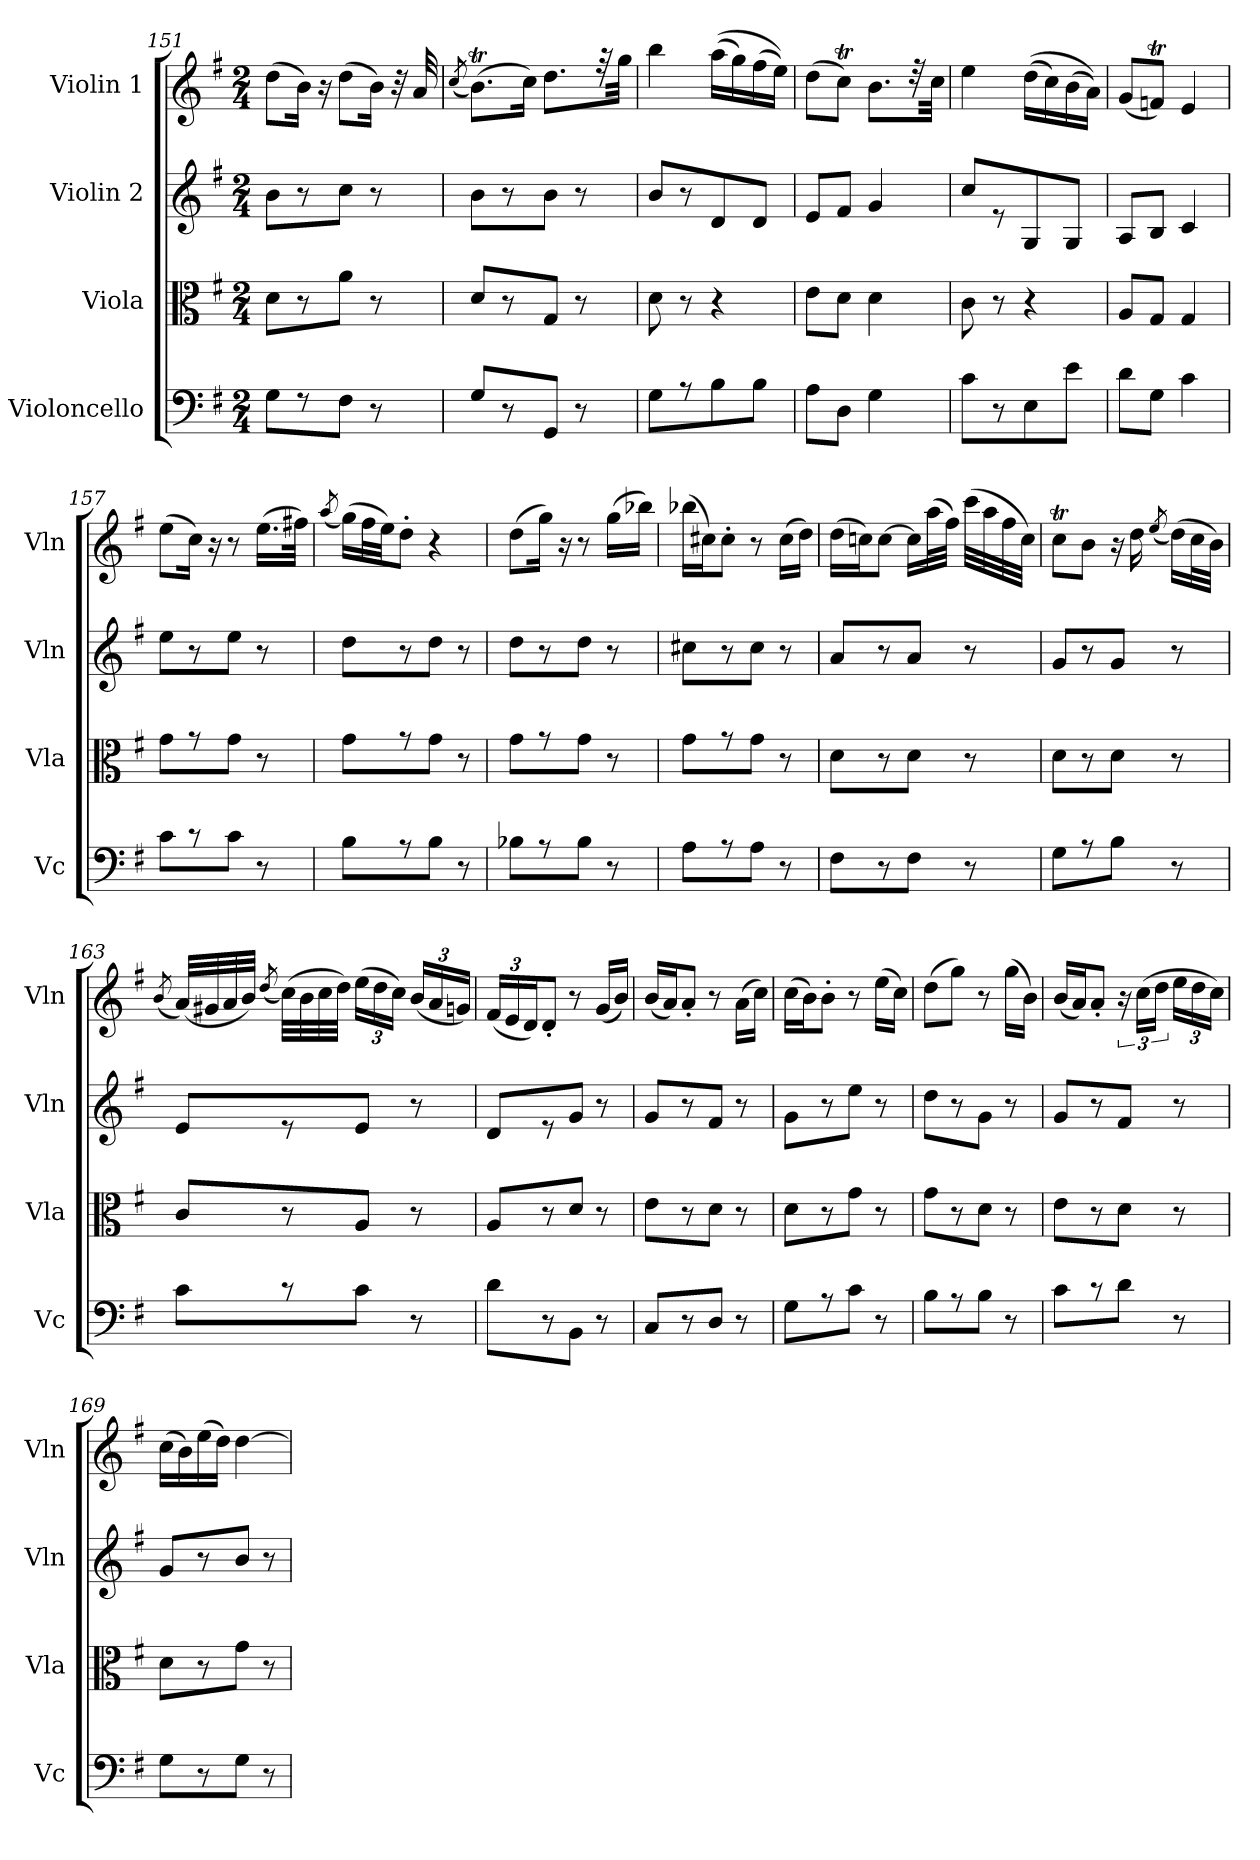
**kern	**kern	**kern	**kern
*part4	*part3	*part2	*part1
*staff4	*staff3	*staff2	*staff1
*I"Violoncello	*I"Viola	*I"Violin 2	*I"Violin 1
*I'Vc	*I'Vla	*I'Vln	*I'Vln
*clefF4	*clefC3	*clefG2	*clefG2
*k[f#]	*k[f#]	*k[f#]	*k[f#]
*M2/4	*M2/4	*M2/4	*M2/4
=151	=151	=151	=151
8G\L	8d\L	8b\L	(>8dd\L
8rF	8r	8r	16b\Jk)
.	.	.	16r
8F#\J	8a\J	8cc\J	(>8dd\L
8r	8r	8r	16b\Jk)
.	.	.	32r
.	.	.	32a/
!!LO:LB:g=z
=152	=152	=152	=152
.	.	.	(<8qcc/
8G/L	8d/L	8b\L	(>8.bt\L)
8r	8r	8r	.
.	.	.	16cc\Jk)
8GG/J	8G/J	8b\J	8.dd\L
8r	8r	8r	.
.	.	.	32rff
.	.	.	32gg\Jkk
=153	=153	=153	=153
8G\L	8d\	8b/L	4bb\
8r	8r	8r	.
8B\	4r	8d/	(>(>16aa\LL
.	.	.	16gg\)
8B\J	.	8d/J	(>16ff#\
.	.	.	16ee\JJ))
=154	=154	=154	=154
8A\L	8e\L	8e/L	(>8dd\L
8D\J	8d\J	8f#/J	8ccT\J)
4G\	4d\	4g/	8.b\L
.	.	.	32rdd
.	.	.	32cc\Jkk
=155	=155	=155	=155
8c\L	8c\	8cc/L	4ee\
8r	8r	8r	.
8E\	4r	8G/	(>(>16dd\LL
.	.	.	16cc\)
8e\J	.	8G/J	(>16b\
.	.	.	16a\JJ))
=156	=156	=156	=156
8d\L	8A/L	8A/L	(<8g/L
8G\J	8G/J	8B/J	8fnT/J)
4c\	4G/	4c/	4e/
=157	=157	=157	=157
8c\L	8g\L	8ee\L	(>8ee\L
8r	8r	8r	16cc\Jk)
.	.	.	16r
8c\J	8g\J	8ee\J	8r
8r	8r	8r	(>16.ee\LL
.	.	.	32ff#X\JJk)
!!LO:LB:g=z
=158	=158	=158	=158
.	.	.	(<8qaa/
8B\L	8g\L	8dd\L	(>16gg\LL)
.	.	.	32ff#\L
.	.	.	32ee\JJ)
8r	8r	8r	8dd'\J
8B\J	8g\J	8dd\J	4r
8r	8r	8r	.
=159	=159	=159	=159
8B-X\L	8g\L	8dd\L	(>8dd\L
8r	8r	8r	16gg\Jk)
.	.	.	16r
8B-\J	8g\J	8dd\J	8r
8r	8r	8r	(>16gg\LL
.	.	.	16bb-X\JJ)
=160	=160	=160	=160
8A\L	8g\L	8cc#X\L	(>16bb-X\LL
.	.	.	16cc#X\J)
8r	8r	8r	8cc#'\J
8A\J	8g\J	8cc#\J	8r
8r	8r	8r	(>16cc#\LL
.	.	.	16dd\JJ)
=161	=161	=161	=161
8F#\L	8d\L	8a/L	(>16dd\LL
.	.	.	16ccn\J)
8r	8r	8r	[8cc\J
8F#\J	8d\J	8a/J	16cc\LL]
.	.	.	(>32aa\L
.	.	.	32ff#\JJJ)
8r	8r	8r	(>32ccc\LLL
.	.	.	32aa\
.	.	.	32ff#\
.	.	.	32cc\JJJ)
=162	=162	=162	=162
8G\L	8d\L	8g/L	8ccT\L
8r	8r	8r	8b\J
8B\J	8d\J	8g/J	16r
.	.	.	16dd\
.	.	.	(<8qee/
8r	8r	8r	(>16dd\LL)
.	.	.	32cc\L
.	.	.	32b\JJJ)
!!LO:PB:g=z
=163	=163	=163	=163
.	.	.	(<8qb/
8c\L	8c/L	8e/L	(<32a/LLL)
.	.	.	32g#X/
.	.	.	32a/
.	.	.	32b/JJJ)
.	.	.	(<8qdd/
8r	8r	8r	(>32cc\LLL)
.	.	.	32b\
.	.	.	32cc\
.	.	.	32dd\JJJ)
*	*	*	*Xbrackettup
8c\J	8A/J	8e/J	(>24ee\LL
.	.	.	24dd\
.	.	.	24cc\JJ)
8r	8r	8r	(<24b/LL
.	.	.	24a/
.	.	.	24gn/JJ)
=164	=164	=164	=164
8d\L	8A/L	8d/L	(<24f#/LL
.	.	.	24e/
.	.	.	24d/J)
8r	8r	8r	8d'/J
8BB\J	8d/J	8g/J	8r
8r	8r	8r	(<16g/LL
.	.	.	16b/JJ)
=165	=165	=165	=165
8C/L	8e\L	8g/L	(<16b/LL
.	.	.	16a/J)
8r	8r	8r	8a'/J
8D/J	8d\J	8f#/J	8r
8r	8r	8r	(>16a\LL
.	.	.	16cc\JJ)
=166	=166	=166	=166
8G\L	8d\L	8g\L	(>16cc\LL
.	.	.	16b\J)
8r	8r	8r	8b'\J
8c\J	8g\J	8ee\J	8r
8r	8r	8r	(>16ee\LL
.	.	.	16cc\JJ)
=167	=167	=167	=167
8B\L	8g\L	8dd\L	(>8dd\L
8r	8r	8r	8gg\J)
8B\J	8d\J	8g\J	8r
8r	8r	8r	(>16gg\LL
.	.	.	16b\JJ)
!!LO:LB:g=z
=168	=168	=168	=168
8c\L	8e\L	8g/L	(<16b/LL
.	.	.	16a/J)
8r	8r	8r	8a'/J
*	*	*	*brackettup
8d\J	8d\J	8f#/J	24r
.	.	.	(>24cc\LL
.	.	.	24dd\JJ
*	*	*	*Xbrackettup
8r	8r	8r	24ee\LL
.	.	.	24dd\
.	.	.	24cc\JJ)
=169	=169	=169	=169
8G\L	8d\L	8g/L	(>16cc\LL
.	.	.	16b\)
8r	8r	8r	(>16ee\
.	.	.	16dd\JJ)
8G\J	8g\J	8b/J	[4dd\
8r	8r	8r	.
=	=	=	=
*-	*-	*-	*-
